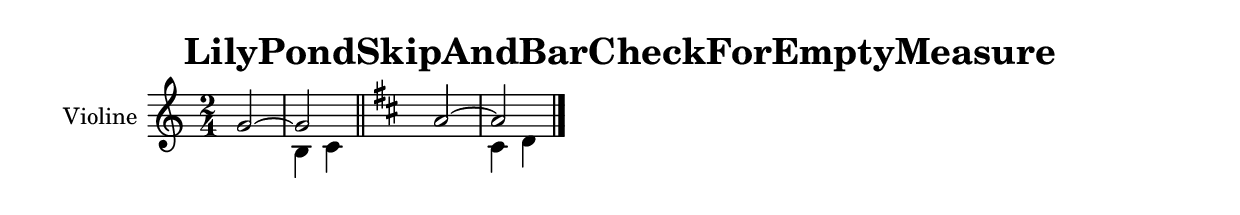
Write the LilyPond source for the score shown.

\version "2.24.4"

\header {
  workCreditTypeTitle = "LilyPondSkipAndBarCheckForEmptyMeasure"
  encodingDate        = "2024-10-14"
  software            = "Sibelius 20240.6"
  software            = "Dolet 6.6 for Sibelius"
  title               = "LilyPondSkipAndBarCheckForEmptyMeasure"
}

\paper {
  % horizontal-shift = 0.0\mm
  % indent = 0.0\mm
  % short-indent = 0.0\mm
  
  % markup-system-spacing-padding = 0.0\mm
  % between-system-space = 0.0\mm
  % page-top-space = 0.0\mm
  
  % page-count = -1
  % system-count = -1
  
  % oddHeaderMarkup = ""
  % evenHeaderMarkup = ""
  % oddFooterMarkup = ""
  % evenFooterMarkup = ""
}

\layout {
  \context { \Score
    autoBeaming = ##f % to display tuplets brackets
  }
  \context { \Voice
  }
}

Part_POne_Staff_One_Voice_One = \absolute {
  \language "nederlands"
  
  \clef "treble"
  \key c \major
  \numericTimeSignature \time 2/4
  \stemUp g'2 ~  g'2 \bar "||"
   | % 3
  \barNumberCheck #3
  \key d \major
  a'2 ~   | % 4
  \barNumberCheck #4
  a'2
  \bar "|."
   | % 1
  \barNumberCheck #5
}

Part_POne_Staff_One_Voice_Two = \absolute {
  \language "nederlands"
  
  \clef "treble"
  \key c \major
  \numericTimeSignature \time 2/4
  s2 \stemDown b4 c' \bar "||"
   | % 3
  \barNumberCheck #3
  \key d \major
  s2  | % 4
  \barNumberCheck #4
  cis'4 d'
  \bar "|."
   | % 5
  \barNumberCheck #5
}

\book {

  \score {
    <<
      
      
      
      <<
      
        \new Staff  = "Part_POne_Staff_One"
        \with {
          instrumentName = "Violine"
          shortInstrumentName = "Vl."
        }
        <<
          \context Voice = "Part_POne_Staff_One_Voice_One" <<
            \voiceOne % out of 2 regular voices
            \Part_POne_Staff_One_Voice_One
          >>
          \context Voice = "Part_POne_Staff_One_Voice_Two" <<
            \voiceTwo % out of 2 regular voices
            \Part_POne_Staff_One_Voice_Two
          >>
        >>
      
      
      >>
    
    >>
    
    \layout {
      \context { \Score
        autoBeaming = ##f % to display tuplets brackets
      }
      \context { \Voice
      }
    }
    
    \midi {
      \tempo 16 = 360
    }
  }
  
}
